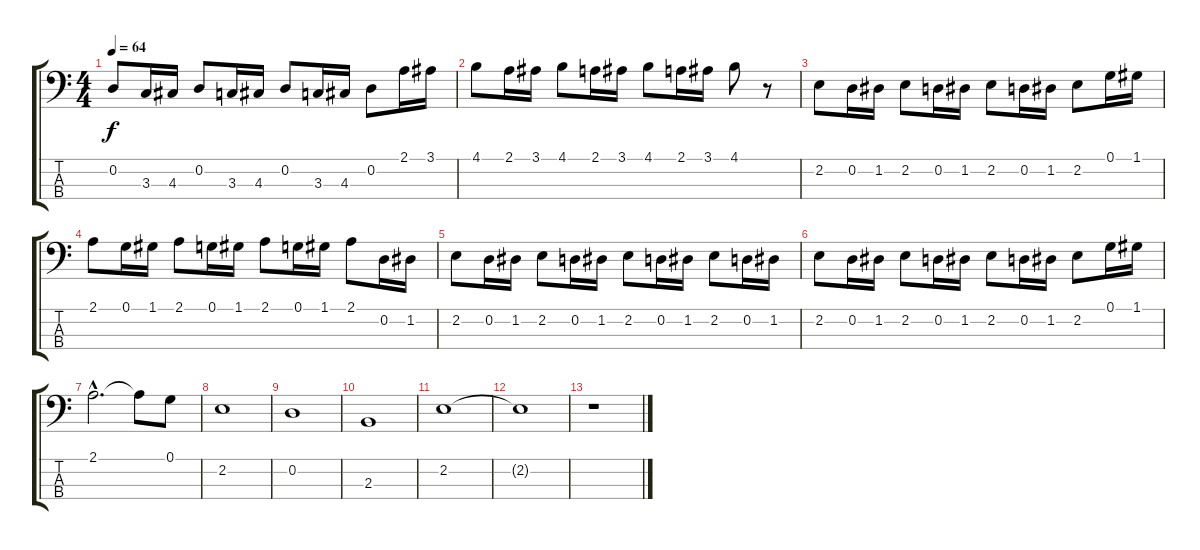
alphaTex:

\track "" {instrument slapbass2}
\staff {score tabs}
\tuning (G2 D2 A1 E1) {hide}
\ts (4 4)
\tempo 64
\clef f4
\ks c
0.2.8{dy f} 3.3.16 4.3.16 0.2.8 3.3.16 4.3.16 0.2.8 3.3.16 4.3.16 0.2.8 2.1.16 3.1.16 |
4.1.8 2.1.16 3.1.16 4.1.8 2.1.16 3.1.16 4.1.8 2.1.16 3.1.16 4.1.8 r.8 |
2.2.8 0.2.16 1.2.16 2.2.8 0.2.16 1.2.16 2.2.8 0.2.16 1.2.16 2.2.8 0.1.16 1.1.16 |
2.1.8 0.1.16 1.1.16 2.1.8 0.1.16 1.1.16 2.1.8 0.1.16 1.1.16 2.1.8 0.2.16 1.2.16 |
2.2.8 0.2.16 1.2.16 2.2.8 0.2.16 1.2.16 2.2.8 0.2.16 1.2.16 2.2.8 0.2.16 1.2.16 |
2.2.8 0.2.16 1.2.16 2.2.8 0.2.16 1.2.16 2.2.8 0.2.16 1.2.16 2.2.8 0.1.16 1.1.16 |
2.1{hac}.2{d} 2.1{t}.8 0.1.8 |
2.2.1 |
0.2.1 |
2.3.1 |
2.2.1 |
2.2{t}.1 |
r.1
